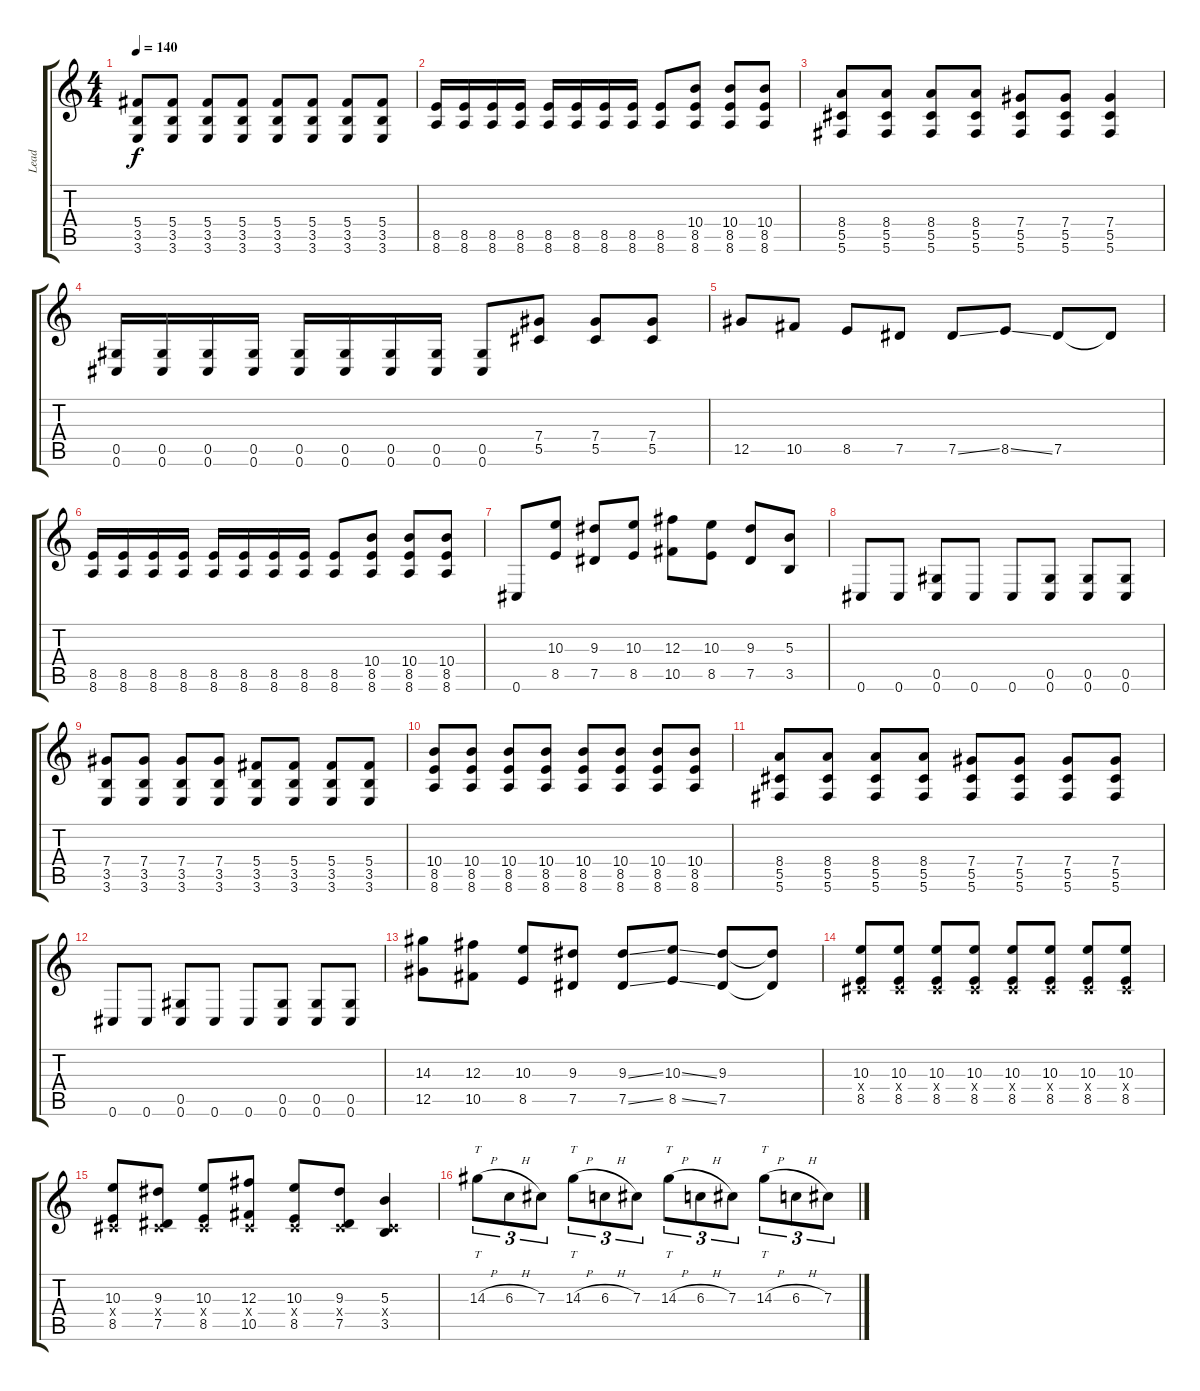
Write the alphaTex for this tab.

\track ("Lead" "Lead") {instrument distortionguitar}
\staff {score tabs}
\tuning (Eb4 Bb3 Gb3 Db3 Ab2 Db2) {hide}
\ts (4 4)
\tempo 140
\clef g2
\ks c
(5.4 3.5 3.6).8{dy f} (5.4 3.5 3.6).8 (5.4 3.5 3.6).8 (5.4 3.5 3.6).8 (5.4 3.5 3.6).8 (5.4 3.5 3.6).8 (5.4 3.5 3.6).8 (5.4 3.5 3.6).8 |
(8.5 8.6).16 (8.5 8.6).16 (8.5 8.6).16 (8.5 8.6).16 (8.5 8.6).16 (8.5 8.6).16 (8.5 8.6).16 (8.5 8.6).16 (8.5 8.6).8 (10.4 8.5 8.6).8 (10.4 8.5 8.6).8 (10.4 8.5 8.6).8 |
(8.4 5.5 5.6).8 (8.4 5.5 5.6).8 (8.4 5.5 5.6).8 (8.4 5.5 5.6).8 (7.4 5.5 5.6).8 (7.4 5.5 5.6).8 (7.4 5.5 5.6).4 |
(0.5 0.6).16 (0.5 0.6).16 (0.5 0.6).16 (0.5 0.6).16 (0.5 0.6).16 (0.5 0.6).16 (0.5 0.6).16 (0.5 0.6).16 (0.5 0.6).8 (7.4 5.5).8 (7.4 5.5).8 (7.4 5.5).8 |
12.5.8 10.5.8 8.5.8 7.5.8 7.5{ss}.8 8.5{ss}.8 7.5.8 7.5{t}.8 |
(8.5 8.6).16 (8.5 8.6).16 (8.5 8.6).16 (8.5 8.6).16 (8.5 8.6).16 (8.5 8.6).16 (8.5 8.6).16 (8.5 8.6).16 (8.5 8.6).8 (10.4 8.5 8.6).8 (10.4 8.5 8.6).8 (10.4 8.5 8.6).8 |
0.6.8 (10.3 8.5).8 (9.3 7.5).8 (10.3 8.5).8 (12.3 10.5).8 (10.3 8.5).8 (9.3 7.5).8 (5.3 3.5).8 |
0.6.8 0.6.8 (0.5 0.6).8 0.6.8 0.6.8 (0.5 0.6).8 (0.5 0.6).8 (0.5 0.6).8 |
(7.4 3.5 3.6).8 (7.4 3.5 3.6).8 (7.4 3.5 3.6).8 (7.4 3.5 3.6).8 (5.4 3.5 3.6).8 (5.4 3.5 3.6).8 (5.4 3.5 3.6).8 (5.4 3.5 3.6).8 |
(10.4 8.5 8.6).8 (10.4 8.5 8.6).8 (10.4 8.5 8.6).8 (10.4 8.5 8.6).8 (10.4 8.5 8.6).8 (10.4 8.5 8.6).8 (10.4 8.5 8.6).8 (10.4 8.5 8.6).8 |
(8.4 5.5 5.6).8 (8.4 5.5 5.6).8 (8.4 5.5 5.6).8 (8.4 5.5 5.6).8 (7.4 5.5 5.6).8 (7.4 5.5 5.6).8 (7.4 5.5 5.6).8 (7.4 5.5 5.6).8 |
0.6.8 0.6.8 (0.5 0.6).8 0.6.8 0.6.8 (0.5 0.6).8 (0.5 0.6).8 (0.5 0.6).8 |
(14.3 12.5).8 (12.3 10.5).8 (10.3 8.5).8 (9.3 7.5).8 (9.3{ss} 7.5{ss}).8 (10.3{ss} 8.5{ss}).8 (9.3 7.5).8 (9.3{t} 7.5{t}).8 |
(10.3 0.4{x} 8.5).8 (10.3 0.4{x} 8.5).8 (10.3 0.4{x} 8.5).8 (10.3 0.4{x} 8.5).8 (10.3 0.4{x} 8.5).8 (10.3 0.4{x} 8.5).8 (10.3 0.4{x} 8.5).8 (10.3 0.4{x} 8.5).8 |
(10.3 0.4{x} 8.5).8 (9.3 0.4{x} 7.5).8 (10.3 0.4{x} 8.5).8 (12.3 0.4{x} 10.5).8 (10.3 0.4{x} 8.5).8 (9.3 0.4{x} 7.5).8 (5.3 0.4{x} 3.5).4 |
14.3{h}.8{tt tu (3 2)} 6.3{h}.8{tu (3 2)} 7.3.8{tu (3 2)} 14.3{h}.8{tt tu (3 2)} 6.3{h}.8{tu (3 2)} 7.3.8{tu (3 2)} 14.3{h}.8{tt tu (3 2)} 6.3{h}.8{tu (3 2)} 7.3.8{tu (3 2)} 14.3{h}.8{tt tu (3 2)} 6.3{h}.8{tu (3 2)} 7.3.8{tu (3 2)}
